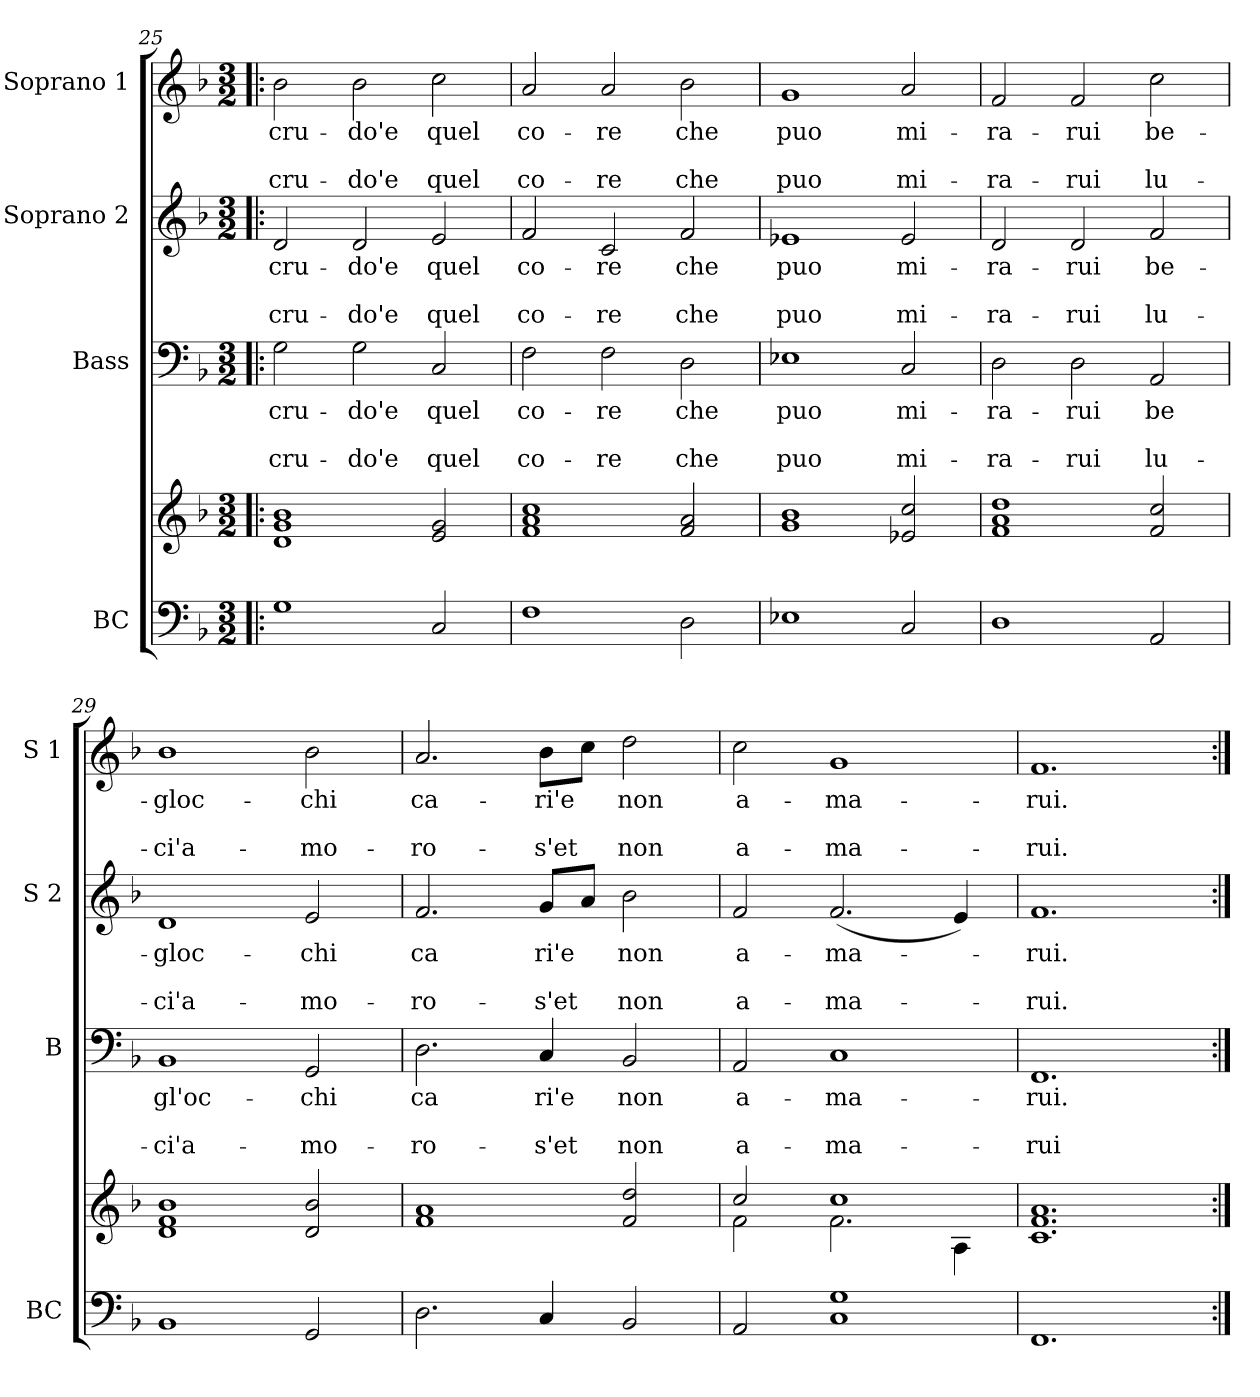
**kern	**kern	**kern	**text	**text	**text	**kern	**text	**text	**text	**kern	**text	**text	**text
*part4	*part4	*part3	*part3	*part3	*part3	*part2	*part2	*part2	*part2	*part1	*part1	*part1	*part1
*staff5	*staff4	*staff3	*staff3	*staff3	*staff3	*staff2	*staff2	*staff2	*staff2	*staff1	*staff1	*staff1	*staff1
*I"BC	*	*I"Bass	*	*	*	*I"Soprano 2	*	*	*	*I"Soprano 1	*	*	*
*I'BC	*	*I'B	*	*	*	*I'S 2	*	*	*	*I'S 1	*	*	*
*clefF4	*clefG2	*clefF4	*	*	*	*clefG2	*	*	*	*clefG2	*	*	*
*k[b-]	*k[b-]	*k[b-]	*	*	*	*k[b-]	*	*	*	*k[b-]	*	*	*
*F:	*F:	*F:	*	*	*	*F:	*	*	*	*F:	*	*	*
*M3/2	*M3/2	*M3/2	*	*	*	*M3/2	*	*	*	*M3/2	*	*	*
=25!|:	=25!|:	=25!|:	=25!|:	=25!|:	=25!|:	=25!|:	=25!|:	=25!|:	=25!|:	=25!|:	=25!|:	=25!|:	=25!|:
1G	1d 1g 1b-	2G\	cru-	.	cru-	2d/	cru-	.	cru-	2b-\	cru-	.	cru-
.	.	2G\	-do'e	.	-do'e	2d/	-do'e	.	-do'e	2b-\	-do'e	.	-do'e
2C/	2e/ 2g/	2C/	quel	.	quel	2e/	quel	.	quel	2cc\	quel	.	quel
=26	=26	=26	=26	=26	=26	=26	=26	=26	=26	=26	=26	=26	=26
1F	1f 1a 1cc	2F\	co-	.	co-	2f/	co-	.	co-	2a/	co-	.	co-
.	.	2F\	-re	.	-re	2c/	-re	.	-re	2a/	-re	.	-re
2D\	2f/ 2a/	2D\	che	.	che	2f/	che	.	che	2b-\	che	.	che
!!LO:LB:g=z
=27	=27	=27	=27	=27	=27	=27	=27	=27	=27	=27	=27	=27	=27
1E-X	1g 1b-	1E-X	puo	.	puo	1e-X	puo	.	puo	1g	puo	.	puo
2C/	2e-X/ 2cc/	2C/	mi-	.	mi-	2e-/	mi-	.	mi-	2a/	mi-	.	mi-
=28	=28	=28	=28	=28	=28	=28	=28	=28	=28	=28	=28	=28	=28
1D	1f 1a 1dd	2D\	-ra-	.	-ra-	2d/	-ra-	.	-ra-	2f/	-ra-	.	-ra-
.	.	2D\	-rui	.	-rui	2d/	-rui	.	-rui	2f/	-rui	.	-rui
2AA/	2f/ 2cc/	2AA/	be	.	lu-	2f/	be-	.	lu-	2cc\	be-	.	lu-
=29	=29	=29	=29	=29	=29	=29	=29	=29	=29	=29	=29	=29	=29
1BB-	1d 1f 1b-	1BB-	gl'oc-	.	-ci'a-	1d	-gloc-	.	-ci'a-	1b-	-gloc-	.	-ci'a-
2GG/	2d/ 2b-/	2GG/	-chi	.	-mo-	2e/	-chi	.	-mo-	2b-\	-chi	.	-mo-
=30	=30	=30	=30	=30	=30	=30	=30	=30	=30	=30	=30	=30	=30
2.D\	1f 1a	2.D\	ca	.	-ro-	2.f/	ca	.	-ro-	2.a/	ca-	.	-ro-
4C/	.	4C/	ri'e	.	-s'et	8g/L	ri'e	.	-s'et	8b-\L	-ri'e	.	-s'et
.	.	.	.	.	.	8a/J	.	.	.	8cc\J	.	.	.
2BB-/	2f/ 2dd/	2BB-/	non	.	non	2b-\	non	.	non	2dd\	non	.	non
=31	=31	=31	=31	=31	=31	=31	=31	=31	=31	=31	=31	=31	=31
*	*^	*	*	*	*	*	*	*	*	*	*	*	*
2AA/	2cc/	2f\	2AA/	a-	.	a-	2f/	a-	.	a-	2cc\	a-	.	a-
1C 1G	1cc	2.f\	1C	-ma-	.	-ma-	(2.f/	-ma-	.	-ma-	1g	-ma-	.	-ma-
.	.	4A\	.	.	.	.	4e/)	.	.	.	.	.	.	.
*	*v	*v	*	*	*	*	*	*	*	*	*	*	*	*
=32	=32	=32	=32	=32	=32	=32	=32	=32	=32	=32	=32	=32	=32
1.FF	1.c 1.f 1.a	1.FF	-rui.	.	-rui	1.f	-rui.	.	-rui.	1.f	-rui.	.	-rui.
=:|!	=:|!	=:|!	=:|!	=:|!	=:|!	=:|!	=:|!	=:|!	=:|!	=:|!	=:|!	=:|!	=:|!
*-	*-	*-	*-	*-	*-	*-	*-	*-	*-	*-	*-	*-	*-
